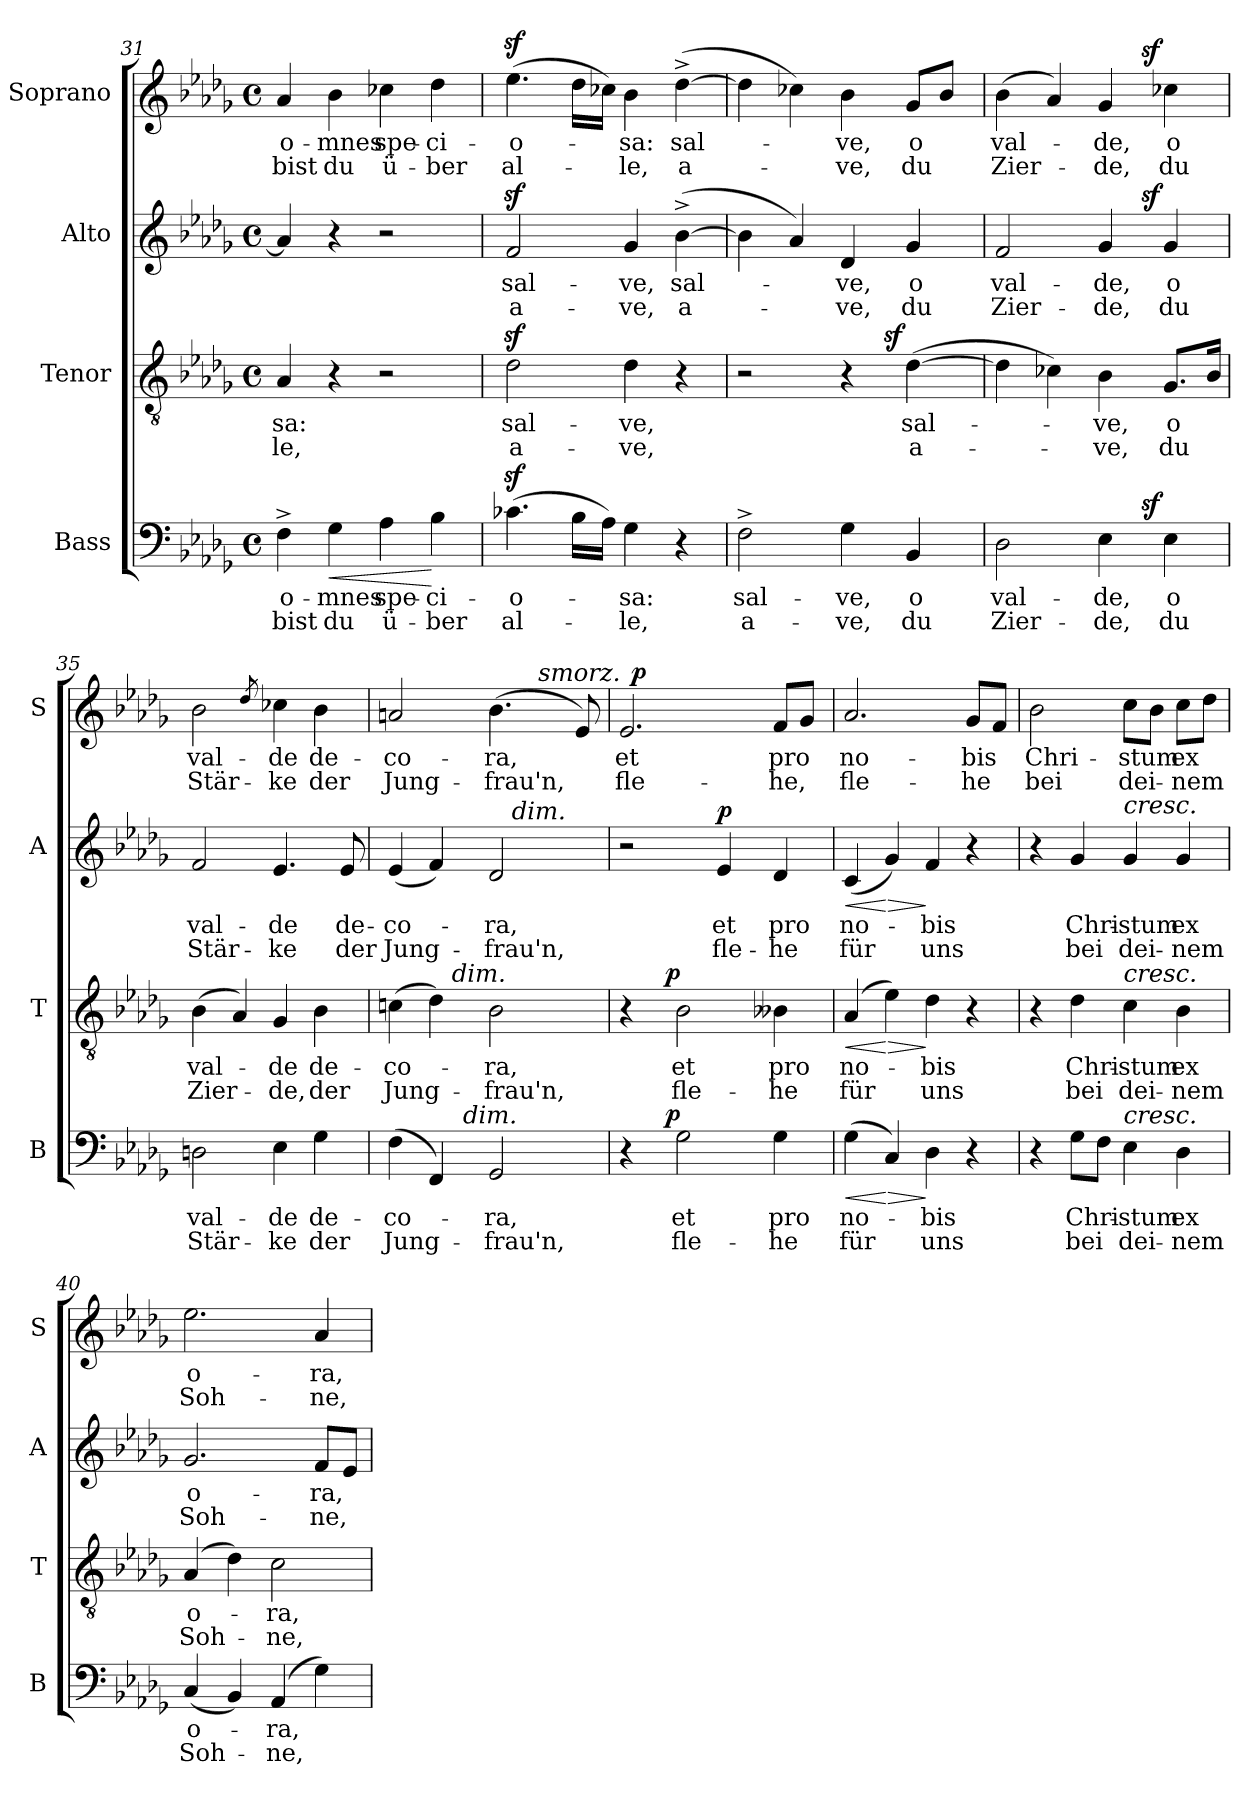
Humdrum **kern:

**kern	**text	**text	**dynam	**kern	**text	**text	**dynam	**kern	**text	**text	**dynam	**kern	**text	**text	**dynam
*part4	*part4	*part4	*part4	*part3	*part3	*part3	*part3	*part2	*part2	*part2	*part2	*part1	*part1	*part1	*part1
*staff4	*staff4	*staff4	*staff4	*staff3	*staff3	*staff3	*staff3	*staff2	*staff2	*staff2	*staff2	*staff1	*staff1	*staff1	*staff1
*I"Bass	*	*	*	*I"Tenor	*	*	*	*I"Alto	*	*	*	*I"Soprano	*	*	*
*I'B	*	*	*	*I'T	*	*	*	*I'A	*	*	*	*I'S	*	*	*
*clefF4	*	*	*	*clefGv2	*	*	*	*clefG2	*	*	*	*clefG2	*	*	*
*k[b-e-a-d-g-]	*	*	*	*k[b-e-a-d-g-]	*	*	*	*k[b-e-a-d-g-]	*	*	*	*k[b-e-a-d-g-]	*	*	*
*D-:	*	*	*	*D-:	*	*	*	*D-:	*	*	*	*D-:	*	*	*
*M4/4	*	*	*	*M4/4	*	*	*	*M4/4	*	*	*	*M4/4	*	*	*
*met(c)	*	*	*	*met(c)	*	*	*	*met(c)	*	*	*	*met(c)	*	*	*
=31	=31	=31	=31	=31	=31	=31	=31	=31	=31	=31	=31	=31	=31	=31	=31
4F^>\	o-	bist	.	4A-/	-sa:	-le,	.	4a-/]	.	.	.	4a-/	o-	bist	.
!	!	!	!LO:HP:b	!	!	!	!	!	!	!	!	!	!	!	!
4G-\	-mnes	du	<	4r	.	.	.	4r	.	.	.	4b-\	-mnes	du	.
4A-\	spe-	ü-	.	2r	.	.	.	2r	.	.	.	4cc-X\	spe-	ü-	.
4B-\	-ci-	-ber	[	.	.	.	.	.	.	.	.	4dd-\	-ci-	-ber	.
=32	=32	=32	=32	=32	=32	=32	=32	=32	=32	=32	=32	=32	=32	=32	=32
(4.c-Xz>\	-o-	al-	.	2d-z>\	sal-	a-	.	2fz>/	sal-	a-	.	(4.ee-z>\	-o-	al-	.
16B-\LL	.	.	.	.	.	.	.	.	.	.	.	16dd-\LL	.	.	.
16A-\JJ)	.	.	.	.	.	.	.	.	.	.	.	16cc-X\JJ)	.	.	.
4G-\	-sa:	-le,	.	4d-\	-ve,	-ve,	.	4g-/	-ve,	-ve,	.	4b-\	-sa:	-le,	.
4r	.	.	.	4r	.	.	.	([4b-^>\	sal-	a-	.	([4dd-^>\	sal-	a-	.
=33	=33	=33	=33	=33	=33	=33	=33	=33	=33	=33	=33	=33	=33	=33	=33
*	*	*	*	*^	*	*	*	*	*	*	*	*	*	*	*
2F^>\	sal-	a-	.	2r	2ryy	.	.	.	4b-\]	.	.	.	4dd-\]	.	.	.
.	.	.	.	.	.	.	.	.	4a-/)	.	.	.	4cc-X\)	.	.	.
4G-\	-ve,	-ve,	.	4r	8.ryy	.	.	.	4d-/	-ve,	-ve,	.	4b-\	-ve,	-ve,	.
!	!	!	!	!	!	!	!	!LO:DY:a	!	!	!	!	!	!	!	!
.	.	.	.	.	4ryy	.	.	sf	.	.	.	.	.	.	.	.
4BB-/	o	du	.	([4d-\	.	sal-	a-	.	4g-/	o	du	.	8g-/L	o	du	.
.	.	.	.	.	.	.	.	.	.	.	.	.	8b-/J	.	.	.
.	.	.	.	.	16ryy	.	.	.	.	.	.	.	.	.	.	.
*	*	*	*	*v	*v	*	*	*	*	*	*	*	*	*	*	*
=34	=34	=34	=34	=34	=34	=34	=34	=34	=34	=34	=34	=34	=34	=34	=34
*^	*	*	*	*	*	*	*	*^	*	*	*	*^	*	*	*
2D-\	2ryy	val-	Zier-	.	4d-\]	.	.	.	2f/	2ryy	val-	Zier-	.	(4b-\	2ryy	val-	Zier-	.
.	.	.	.	.	4c-X\)	.	.	.	.	.	.	.	.	4a-/)	.	.	.	.
4E-\	8.ryy	-de,	-de,	.	4B-\	-ve,	-ve,	.	4g-/	8.ryy	-de,	-de,	.	4g-/	8.ryy	-de,	-de,	.
!	!	!	!	!LO:DY:a	!	!	!	!	!	!	!	!	!LO:DY:a	!	!	!	!	!LO:DY:a
.	4ryy	.	.	sf	.	.	.	.	.	4ryy	.	.	sf	.	4ryy	.	.	sf
4E-\	.	o	du	.	8.G-/L	o	du	.	4g-/	.	o	du	.	4cc-X\	.	o	du	.
.	16ryy	.	.	.	16B-/Jk	.	.	.	.	16ryy	.	.	.	.	16ryy	.	.	.
*	*	*	*	*	*	*	*	*	*v	*v	*	*	*	*	*	*	*	*
*v	*v	*	*	*	*	*	*	*	*	*	*	*	*v	*v	*	*	*
!!LO:LB:g=z
=35	=35	=35	=35	=35	=35	=35	=35	=35	=35	=35	=35	=35	=35	=35	=35
2Dn\	val-	Stär-	.	(4B-\	val-	Zier-	.	2f/	val-	Stär-	.	2b-\	val-	Stär-	.
.	.	.	.	4A-/)	.	.	.	.	.	.	.	.	.	.	.
.	.	.	.	.	.	.	.	.	.	.	.	8qdd-/	.	.	.
4E-\	-de	-ke	.	4G-/	-de	-de,	.	4.e-/	-de	-ke	.	4cc-X\	-de	-ke	.
4G-\	de-	der	.	4B-\	de-	der	.	.	.	.	.	4b-\	de-	der	.
.	.	.	.	.	.	.	.	8e-/	de-	der	.	.	.	.	.
=36	=36	=36	=36	=36	=36	=36	=36	=36	=36	=36	=36	=36	=36	=36	=36
*^	*	*	*	*^	*	*	*	*^	*	*	*	*^	*	*	*
(4F\	4.ryy	-co-	Jung-	.	(4cn\	4ryy	-co-	Jung-	.	(4e-/	2ryy	-co-	Jung-	.	2an/	2ryy	-co-	Jung-	.
4FF/)	.	.	.	.	4d-\)	16.ryy	.	.	.	4f/)	.	.	.	.	.	.	.	.	.
!	!	!	!	!	!	!LO:TX:a:i:t=dim.	!	!	!	!	!	!	!	!	!	!	!	!	!
.	.	.	.	.	.	2ryy	.	.	.	.	.	.	.	.	.	.	.	.	.
!	!LO:TX:a:i:t=dim.	!	!	!	!	!	!	!	!	!	!	!	!	!	!	!	!	!	!
.	2ryy	.	.	.	.	.	.	.	.	.	.	.	.	.	.	.	.	.	.
2GG-/	.	-ra,	-frau'n,	.	2B-\	.	-ra,	-frau'n,	.	2d-/	16.ryy	-ra,	-frau'n,	.	(4.b-\	8..ryy	-ra,	-frau'n,	.
!	!	!	!	!	!	!	!	!	!	!	!LO:TX:a:i:t=dim.	!	!	!	!	!	!	!	!
.	.	.	.	.	.	.	.	.	.	.	4ryy	.	.	.	.	.	.	.	.
!	!	!	!	!	!	!	!	!	!	!	!	!	!	!	!	!LO:TX:a:i:t=smorz.	!	!	!
.	.	.	.	.	.	.	.	.	.	.	.	.	.	.	.	4ryy	.	.	.
.	.	.	.	.	.	8ryy	.	.	.	.	8ryy	.	.	.	.	.	.	.	.
.	8ryy	.	.	.	.	.	.	.	.	.	.	.	.	.	8e-/)	.	.	.	.
.	.	.	.	.	.	32ryy	.	.	.	.	32ryy	.	.	.	.	32ryy	.	.	.
*	*	*	*	*	*	*	*	*	*	*v	*v	*	*	*	*	*	*	*	*
=37	=37	=37	=37	=37	=37	=37	=37	=37	=37	=37	=37	=37	=37	=37	=37	=37	=37	=37
4r	8..ryy	.	.	.	4r	8..ryy	.	.	.	2r	.	.	.	2.e-/	32ryy	et	fle-	.
!	!	!	!	!	!	!	!	!	!	!	!	!	!	!	!	!	!	!LO:DY:a
.	.	.	.	.	.	.	.	.	.	.	.	.	.	.	2ryy	.	.	p
!	!	!	!	!LO:DY:a	!	!	!	!	!LO:DY:a	!	!	!	!	!	!	!	!	!
.	2ryy	.	.	p	.	2ryy	.	.	p	.	.	.	.	.	.	.	.	.
2G-\	.	et	fle-	.	2B-\	.	et	fle-	.	.	.	.	.	.	.	.	.	.
!	!	!	!	!	!	!	!	!	!	!	!	!	!LO:DY:a	!	!	!	!	!
.	.	.	.	.	.	.	.	.	.	4e-/	et	fle-	p	.	.	.	.	.
.	.	.	.	.	.	.	.	.	.	.	.	.	.	.	4...ryy	.	.	.
.	4ryy	.	.	.	.	4ryy	.	.	.	.	.	.	.	.	.	.	.	.
4G-\	.	pro	-he	.	4B--X\	.	pro	-he	.	4d-/	pro	-he	.	8f/L	.	pro	-he,	.
.	.	.	.	.	.	.	.	.	.	.	.	.	.	8g-/J	.	.	.	.
.	32ryy	.	.	.	.	32ryy	.	.	.	.	.	.	.	.	.	.	.	.
=38	=38	=38	=38	=38	=38	=38	=38	=38	=38	=38	=38	=38	=38	=38	=38	=38	=38	=38
!	!	!	!	!	!	!	!	!	!	!	!	!	!	!LO:TX:a:i:t=cresc.	!	!	!	!
!	!	!	!	!LO:HP:b	!	!	!	!	!LO:HP:b	!	!	!	!LO:HP:b	!	!	!	!	!
*v	*v	*	*	*	*	*	*	*	*	*	*	*	*	*v	*v	*	*	*
*	*	*	*	*v	*v	*	*	*	*	*	*	*	*	*	*	*
(4G-\	no-	für	<	(4A-/	no-	für	<	(4c/	no-	für	<	2.a-/	no-	fle-	.
!	!	!	!LO:HP:n=1:b	!	!	!	!LO:HP:n=1:b	!	!	!	!LO:HP:n=1:b	!	!	!	!
4C/)	.	.	[ >	4e-\)	.	.	[ >	4g-/)	.	.	[ >	.	.	.	.
4D-\	-bis	uns	]	4d-\	-bis	uns	]	4f/	-bis	uns	]	.	.	.	.
4r	.	.	.	4r	.	.	.	4r	.	.	.	8g-/L	-bis	-he	.
.	.	.	.	.	.	.	.	.	.	.	.	8f/J	.	.	.
=39	=39	=39	=39	=39	=39	=39	=39	=39	=39	=39	=39	=39	=39	=39	=39
4r	.	.	.	4r	.	.	.	4r	.	.	.	2b-\	Chri-	bei	.
8G-\L	Chri-	bei	.	4d-\	Chri-	bei	.	4g-/	Chri-	bei	.	.	.	.	.
8F\J	.	.	.	.	.	.	.	.	.	.	.	.	.	.	.
!	!	!	!	!	!	!	!	!LO:TX:a:i:t=cresc.	!	!	!	!	!	!	!
!	!	!	!	!LO:TX:a:i:t=cresc.	!	!	!	!	!	!	!	!	!	!	!
!LO:TX:a:i:t=cresc.	!	!	!	!	!	!	!	!	!	!	!	!	!	!	!
4E-\	-stum	dei-	.	4c\	-stum	dei-	.	4g-/	-stum	dei-	.	8cc\L	-stum	dei-	.
.	.	.	.	.	.	.	.	.	.	.	.	8b-\J	.	.	.
4D-\	ex	-nem	.	4B-\	ex	-nem	.	4g-/	ex	-nem	.	8cc\L	ex	-nem	.
.	.	.	.	.	.	.	.	.	.	.	.	8dd-\J	.	.	.
=40	=40	=40	=40	=40	=40	=40	=40	=40	=40	=40	=40	=40	=40	=40	=40
(4C/	o-	Soh-	.	(4A-/	o-	Soh-	.	2.g-/	o-	Soh-	.	2.ee-\	o-	Soh-	.
4BB-/)	.	.	.	4d-\)	.	.	.	.	.	.	.	.	.	.	.
(4AA-/	-ra,	-ne,	.	2c\	-ra,	-ne,	.	.	.	.	.	.	.	.	.
4G-\)	.	.	.	.	.	.	.	8f/L	-ra,	-ne,	.	4a-/	-ra,	-ne,	.
.	.	.	.	.	.	.	.	8e-/J	.	.	.	.	.	.	.
=	=	=	=	=	=	=	=	=	=	=	=	=	=	=	=
*-	*-	*-	*-	*-	*-	*-	*-	*-	*-	*-	*-	*-	*-	*-	*-
